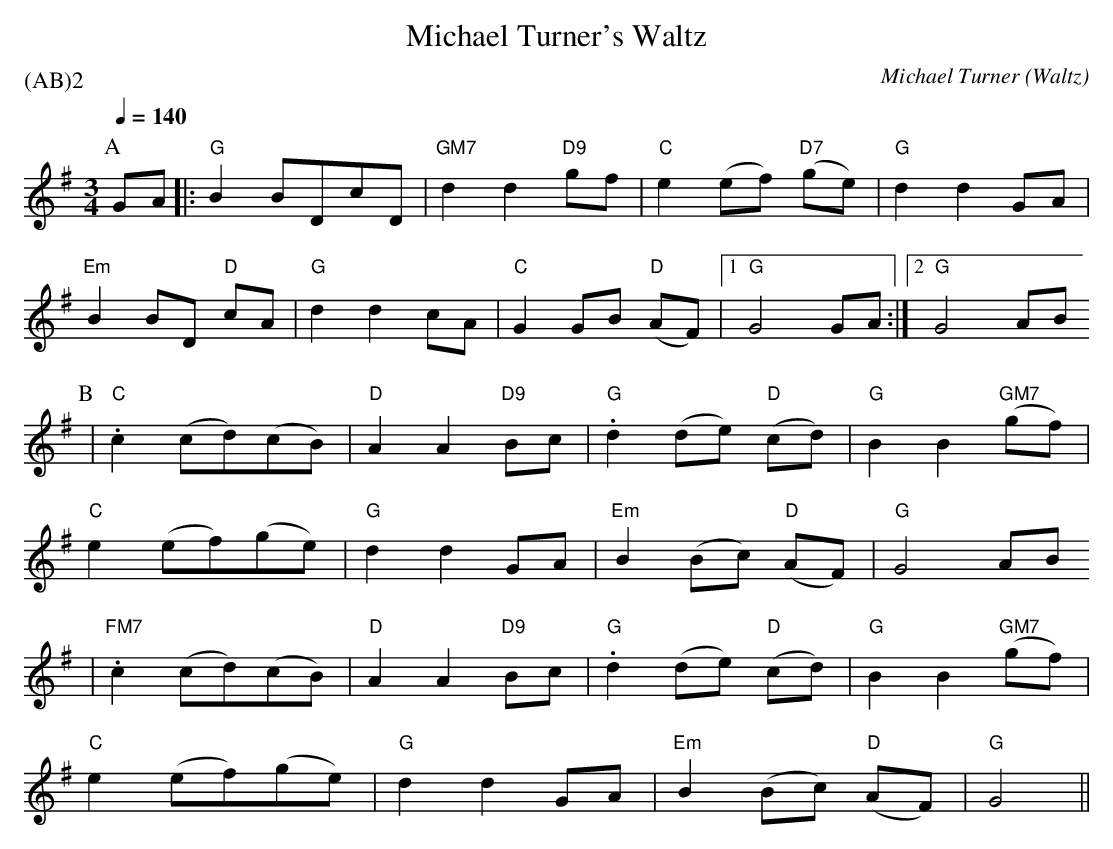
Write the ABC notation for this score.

X:1
T:Michael Turner's Waltz
C:Michael Turner (Waltz)
P:(AB)2
M:3/4
L:1/8
Q:1/4=140
K:G
P:A
GA |: "G" B2BDcD | "GM7" d2d2 "D9" gf | "C" e2(ef )"D7" (ge)|"G"d2d2GA|
"Em" B2BD "D" cA| "G" d2d2cA | "C" G2GB "D" (AF) |1 "G" G4GA :|2 "G" G4AB
P:B
| "C" .c2(cd)(cB)| "D" A2A2 "D9" Bc| "G" .d2(de) "D" (cd)| "G" B2B2 "GM7" (gf)|
"C" e2(ef)(ge) | "G" d2d2GA| "Em" B2(Bc) "D" (AF) | "G" G4AB
| "FM7".c2(cd)(cB)| "D" A2A2 "D9" Bc| "G" .d2(de) "D" (cd)| "G" B2B2  "GM7"(gf)|
"C" e2(ef)(ge)| "G" d2d2GA| "Em" B2(Bc) "D" (AF) | "G" G4  ||
